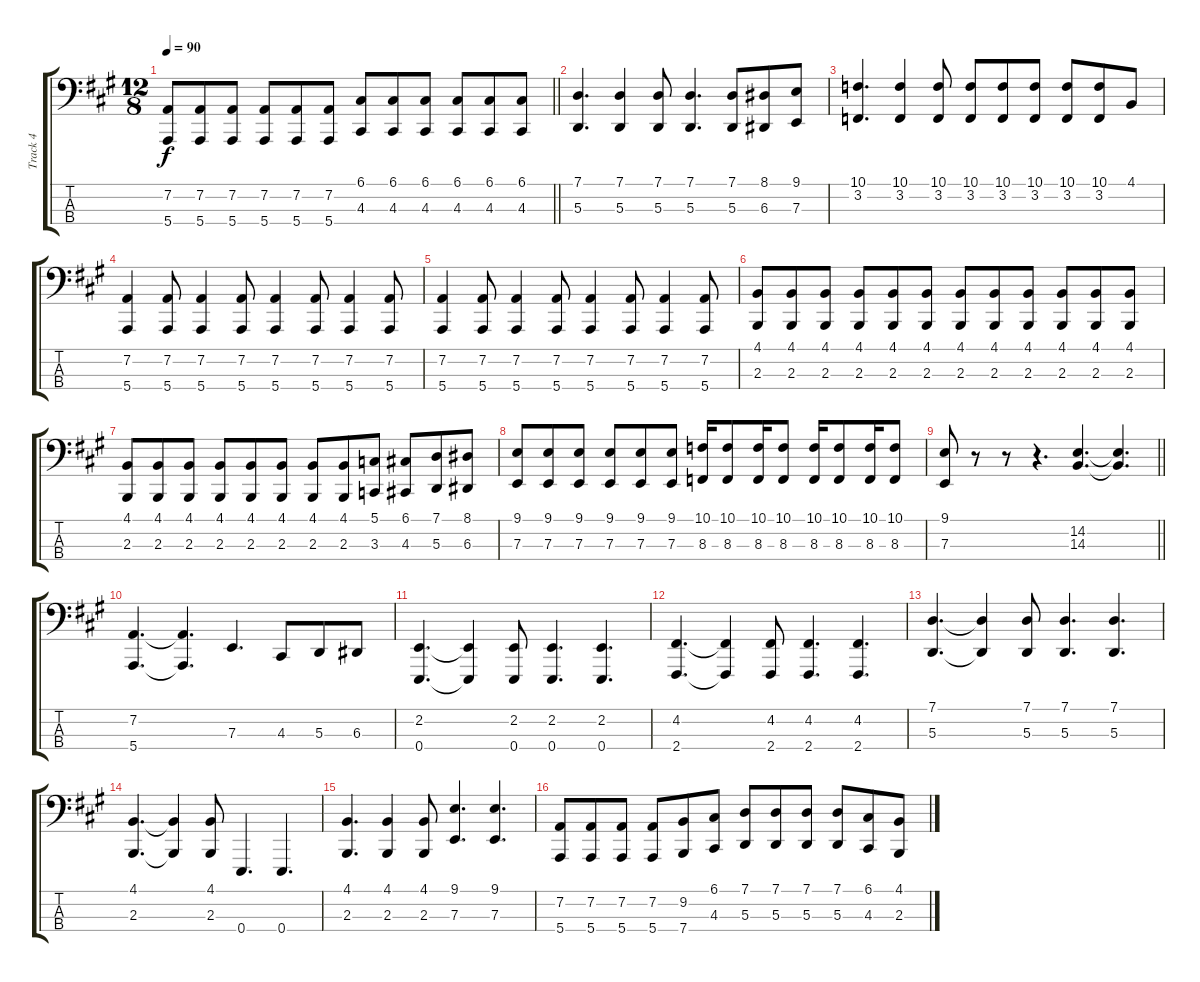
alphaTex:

\track ("Track 4" "Track 4") {instrument acousticgrandpiano}
\staff {score tabs}
\tuning (G2 D2 A1 E1) {hide}
\ts (12 8)
\tempo 90
\clef f4
\barLineRight lightlight
\ks a
(7.2 5.4).8{dy f} (7.2 5.4).8 (7.2 5.4).8 (7.2 5.4).8 (7.2 5.4).8 (7.2 5.4).8 (6.1 4.3).8 (6.1 4.3).8 (6.1 4.3).8 (6.1 4.3).8 (6.1 4.3).8 (6.1 4.3).8 |
(7.1 5.3).4{d} (7.1 5.3).4 (7.1 5.3).8 (7.1 5.3).4{d} (7.1 5.3).8 (8.1 6.3).8 (9.1 7.3).8 |
(10.1 3.2).4{d} (10.1 3.2).4 (10.1 3.2).8 (10.1 3.2).8 (10.1 3.2).8 (10.1 3.2).8 (10.1 3.2).8 (10.1 3.2).8 4.1.8 |
(7.2 5.4).4 (7.2 5.4).8 (7.2 5.4).4 (7.2 5.4).8 (7.2 5.4).4 (7.2 5.4).8 (7.2 5.4).4 (7.2 5.4).8 |
(7.2 5.4).4 (7.2 5.4).8 (7.2 5.4).4 (7.2 5.4).8 (7.2 5.4).4 (7.2 5.4).8 (7.2 5.4).4 (7.2 5.4).8 |
(4.1 2.3).8 (4.1 2.3).8 (4.1 2.3).8 (4.1 2.3).8 (4.1 2.3).8 (4.1 2.3).8 (4.1 2.3).8 (4.1 2.3).8 (4.1 2.3).8 (4.1 2.3).8 (4.1 2.3).8 (4.1 2.3).8 |
(4.1 2.3).8 (4.1 2.3).8 (4.1 2.3).8 (4.1 2.3).8 (4.1 2.3).8 (4.1 2.3).8 (4.1 2.3).8 (4.1 2.3).8 (5.1 3.3).8 (6.1 4.3).8 (7.1 5.3).8 (8.1 6.3).8 |
(9.1 7.3).8 (9.1 7.3).8 (9.1 7.3).8 (9.1 7.3).8 (9.1 7.3).8 (9.1 7.3).8 (10.1 8.3).16 (10.1 8.3).8 (10.1 8.3).16 (10.1 8.3).8 (10.1 8.3).16 (10.1 8.3).8 (10.1 8.3).16 (10.1 8.3).8 |
\barLineRight lightlight
(9.1 7.3).8 r.8 r.8 r.4{d} (14.2 14.3).4{d} (14.2{t} 14.3{t}).4{d} |
(7.2 5.4).4{d} (7.2{t} 5.4{t}).4{d} 7.3.4{d} 4.3.8 5.3.8 6.3.8 |
(2.2 0.4).4{d} (2.2{t} 0.4{t}).4 (2.2 0.4).8 (2.2 0.4).4{d} (2.2 0.4).4{d} |
(4.2 2.4).4{d} (4.2{t} 2.4{t}).4 (4.2 2.4).8 (4.2 2.4).4{d} (4.2 2.4).4{d} |
(7.1 5.3).4{d} (7.1{t} 5.3{t}).4 (7.1 5.3).8 (7.1 5.3).4{d} (7.1 5.3).4{d} |
(4.1 2.3).4{d} (4.1{t} 2.3{t}).4 (4.1 2.3).8 0.4.4{d} 0.4.4{d} |
(4.1 2.3).4{d} (4.1 2.3).4 (4.1 2.3).8 (9.1 7.3).4{d} (9.1 7.3).4{d} |
(7.2 5.4).8 (7.2 5.4).8 (7.2 5.4).8 (7.2 5.4).8 (9.2 7.4).8 (6.1 4.3).8 (7.1 5.3).8 (7.1 5.3).8 (7.1 5.3).8 (7.1 5.3).8 (6.1 4.3).8 (4.1 2.3).8
